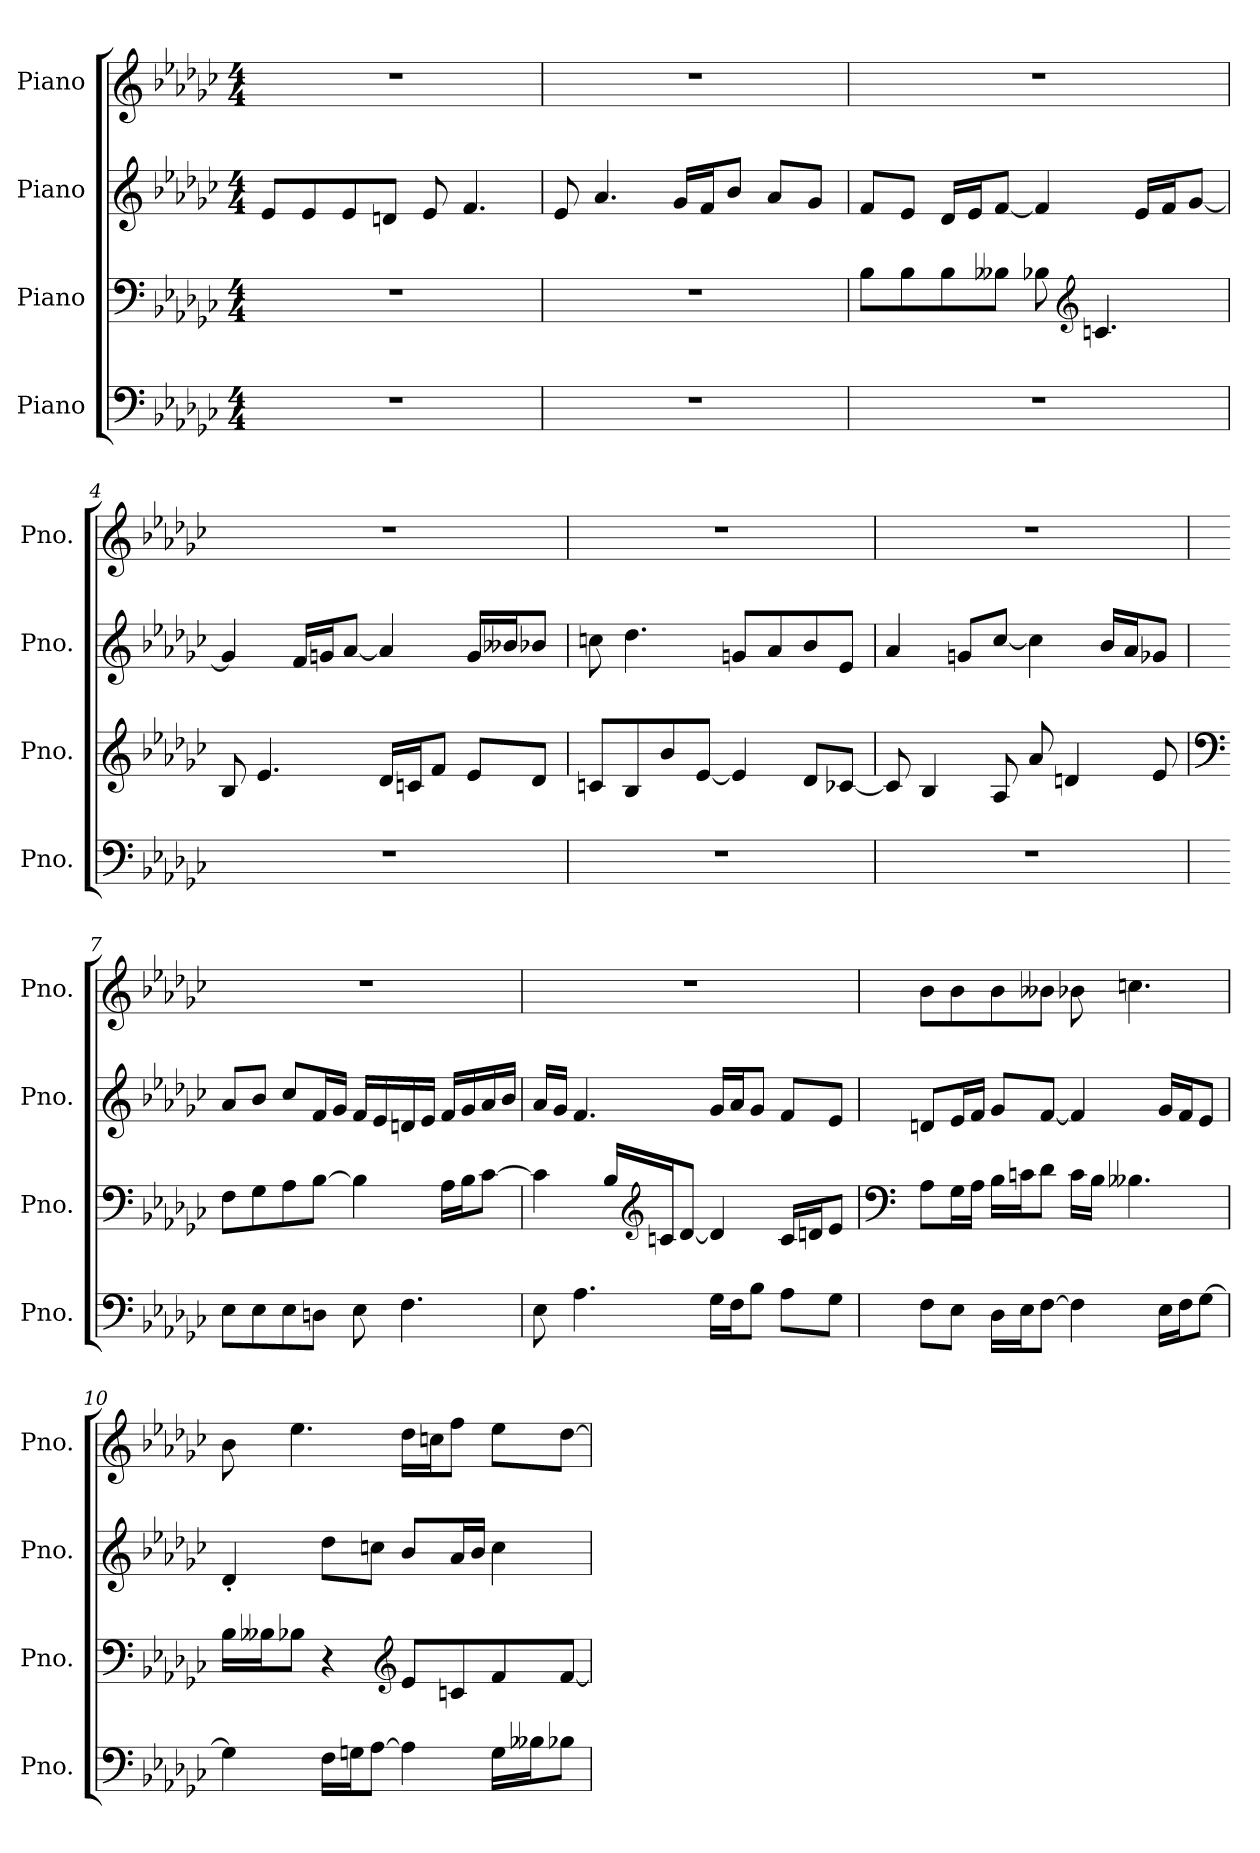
**kern	**kern	**kern	**kern
*part4	*part3	*part2	*part1
*staff4	*staff3	*staff2	*staff1
*I"Piano	*I"Piano	*I"Piano	*I"Piano
*I'Pno.	*I'Pno.	*I'Pno.	*I'Pno.
*clefF4	*clefF4	*clefG2	*clefG2
*k[b-e-a-d-g-c-]	*k[b-e-a-d-g-c-]	*k[b-e-a-d-g-c-]	*k[b-e-a-d-g-c-]
*M4/4	*M4/4	*M4/4	*M4/4
*MM48	*MM48	*MM48	*MM48
=1	=1	=1	=1
1r	1r	8e-/L	1r
.	.	8e-/	.
.	.	8e-/	.
.	.	8dn/J	.
.	.	8e-/	.
.	.	4.f/	.
=2	=2	=2	=2
1r	1r	8e-/	1r
.	.	4.a-/	.
.	.	16g-/LL	.
.	.	16f/J	.
.	.	8b-/J	.
.	.	8a-/L	.
.	.	8g-/J	.
=3	=3	=3	=3
1r	8B-\L	8f/L	1r
.	8B-\	8e-/J	.
.	8B-\	16d-/LL	.
.	.	16e-/J	.
.	8B--X\J	[8f/J	.
.	8B-X\	4f/]	.
*	*clefG2	*	*
.	4.cn/	.	.
.	.	16e-/LL	.
.	.	16f/J	.
.	.	[8g-/J	.
!!LO:LB:g=z
=4	=4	=4	=4
1r	8B-/	4g-/]	1r
.	4.e-/	.	.
.	.	16f/LL	.
.	.	16gn/J	.
.	.	[8a-/J	.
.	16d-/LL	4a-/]	.
.	16cn/J	.	.
.	8f/J	.	.
.	8e-/L	16g/LL	.
.	.	16b--X/J	.
.	8d-/J	8b-X/J	.
=5	=5	=5	=5
1r	8cn/L	8ccn\	1r
.	8B-/	4.dd-\	.
.	8b-/	.	.
.	[8e-/J	.	.
.	4e-/]	8gn/L	.
.	.	8a-/	.
.	8d-/L	8b-/	.
.	[8c-X/J	8e-/J	.
=6	=6	=6	=6
1r	8c-/]	4a-/	1r
.	4B-/	.	.
.	.	8gn/L	.
.	8A-/	[8cc-/J	.
.	8a-/	4cc-\]	.
.	4dn/	.	.
.	.	16b-/LL	.
.	.	16a-/J	.
.	8e-/	8g-X/J	.
!!LO:LB:g=z
=7	=7	=7	=7
*	*clefF4	*	*
8E-\L	8F\L	8a-/L	1r
8E-\	8G-\	8b-/J	.
8E-\	8A-\	8cc-/L	.
8Dn\J	[8B-\J	16f/L	.
.	.	16g-/JJ	.
8E-\	4B-\]	16f/LL	.
.	.	16e-/	.
4.F\	.	16dn/	.
.	.	16e-/JJ	.
.	16A-\LL	16f/LL	.
.	16B-\J	16g-/	.
.	[8c-\J	16a-/	.
.	.	16b-/JJ	.
=8	=8	=8	=8
8E-\	4c-\]	16a-/LL	1r
.	.	16g-/JJ	.
4.A-\	.	4.f/	.
.	16B-/LL	.	.
*	*clefG2	*	*
.	16cn/J	.	.
.	[8d-/J	.	.
16G-\LL	4d-/]	16g-/LL	.
16F\J	.	16a-/J	.
8B-\J	.	8g-/J	.
8A-\L	16c/LL	8f/L	.
.	16dn/J	.	.
8G-\J	8e-/J	8e-/J	.
!!LO:PB:g=z
=9	=9	=9	=9
*	*clefF4	*	*
8F\L	8A-\L	8dn/L	8b-\L
8E-\J	16G-\L	16e-/L	8b-\
.	16A-\JJ	16f/JJ	.
16D-\LL	16B-\LL	8g-/L	8b-\
16E-\J	16cn\J	.	.
[8F\J	8d-\J	[8f/J	8b--X\J
4F\]	16c\LL	4f/]	8b-X\
.	16B-\JJ	.	.
.	4.B--X\	.	4.ccn\
16E-\LL	.	16g-/LL	.
16F\J	.	16f/J	.
[8G-\J	.	8e-/J	.
=10	=10	=10	=10
4G-\]	16B-\LL	4d-'/	8b-\
.	16B--X\J	.	.
.	8B-X\J	.	4.ee-\
16F\LL	4r	8dd-\L	.
16Gn\J	.	.	.
[8A-\J	.	8ccn\J	.
*	*clefG2	*	*
4A-\]	8e-/L	8b-/L	16dd-\LL
.	.	.	16ccn\J
.	8cn/	16a-/L	8ff\J
.	.	16b-/JJ	.
16G\LL	8f/	4cc\	8ee-\L
16B--X\J	.	.	.
8B-X\J	[8f/J	.	[8dd-\J
=	=	=	=
*-	*-	*-	*-
